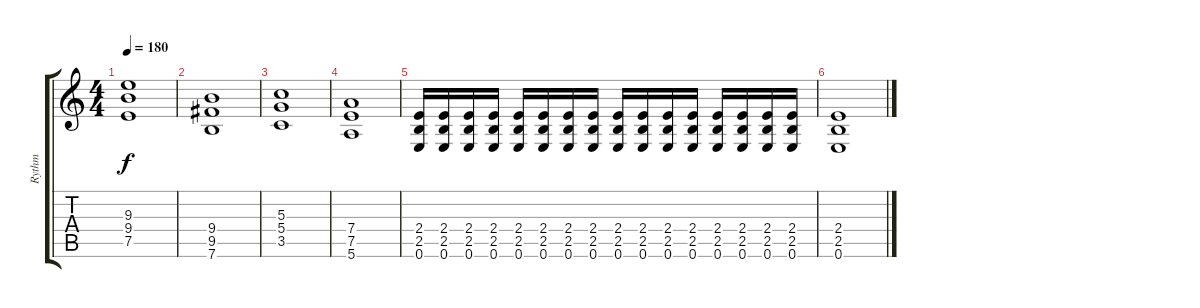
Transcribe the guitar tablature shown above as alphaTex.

\track ("Rythm" "Rythm") {instrument distortionguitar}
\staff {score tabs}
\tuning (E4 B3 G3 D3 A2 E2) {hide}
\ts (4 4)
\tempo 180
\clef g2
\ks c
(9.3 9.4 7.5).1{dy f} |
(9.4 9.5 7.6).1 |
(5.3 5.4 3.5).1 |
(7.4 7.5 5.6).1 |
(2.4 2.5 0.6).16 (2.4 2.5 0.6).16 (2.4 2.5 0.6).16 (2.4 2.5 0.6).16 (2.4 2.5 0.6).16 (2.4 2.5 0.6).16 (2.4 2.5 0.6).16 (2.4 2.5 0.6).16 (2.4 2.5 0.6).16 (2.4 2.5 0.6).16 (2.4 2.5 0.6).16 (2.4 2.5 0.6).16 (2.4 2.5 0.6).16 (2.4 2.5 0.6).16 (2.4 2.5 0.6).16 (2.4 2.5 0.6).16 |
(2.4 2.5 0.6).1
